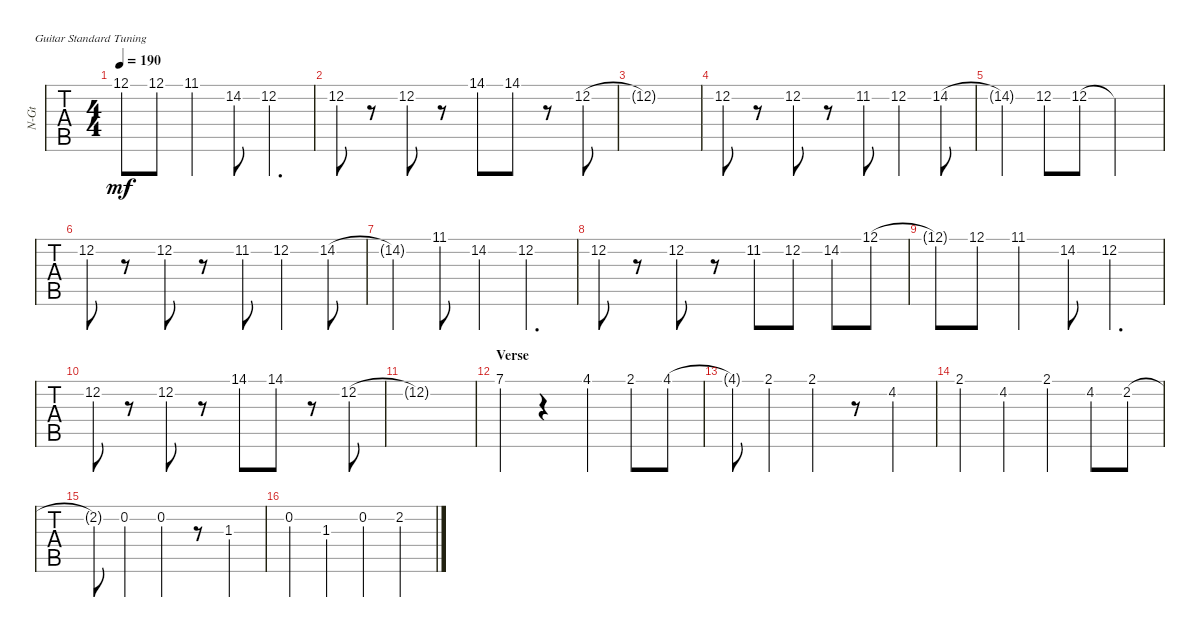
\defaultSystemsLayout 4
\bracketExtendMode groupsimilarinstruments
\otherSystemsTrackNameOrientation horizontal
\track ("Vocals" "N-Gt") {mute instrument acousticguitarnylon}
\staff {tabs}
\tuning (E4 B3 G3 D3 A2 E2)
\ts (4 4)
\tempo 190
\clef g2
\ks c
12.1{t}.8{dy mf} 12.1.8 11.1{acc #}.4 14.2{acc #}.8 12.2.4{d} |
12.2.8 r.8 12.2.8 r.8 14.1{acc #}.8 14.1{acc #}.8 r.8 12.2.8 |
12.2{t}.1 |
12.2.8 r.8 12.2.8 r.8 11.2{acc #}.8 12.2.4 14.2{acc #}.8 |
14.2{t acc #}.4 12.2.8 12.2.8 12.2{t}.2 |
12.2.8 r.8 12.2.8 r.8 11.2{acc #}.8 12.2.4 14.2{acc #}.8 |
14.2{t acc #}.4 11.1{acc #}.8 14.2{acc #}.4 12.2.4{d} |
12.2.8 r.8 12.2.8 r.8 11.2{acc #}.8 12.2.8 14.2{acc #}.8 12.1.8 |
12.1{t}.8 12.1.8 11.1{acc #}.4 14.2{acc #}.8 12.2.4{d} |
12.2.8 r.8 12.2.8 r.8 14.1{acc #}.8 14.1{acc #}.8 r.8 12.2.8 |
12.2{t}.1 |
\section ("" "Verse")
7.1.4 r.4 4.1{acc #}.4 2.1{acc #}.8 4.1{acc #}.8 |
4.1{t acc #}.8 2.1{acc #}.4 2.1{acc #}.4 r.8 4.2{acc #}.4 |
2.1{acc #}.4 4.2{acc #}.4 2.1{acc #}.4 4.2{acc #}.8 2.2{acc #}.8 |
2.2{t acc #}.8 0.2.4 0.2.4 r.8 1.3{acc #}.4 |
0.2.4 1.3{acc #}.4 0.2.4 2.2{acc #}.4
